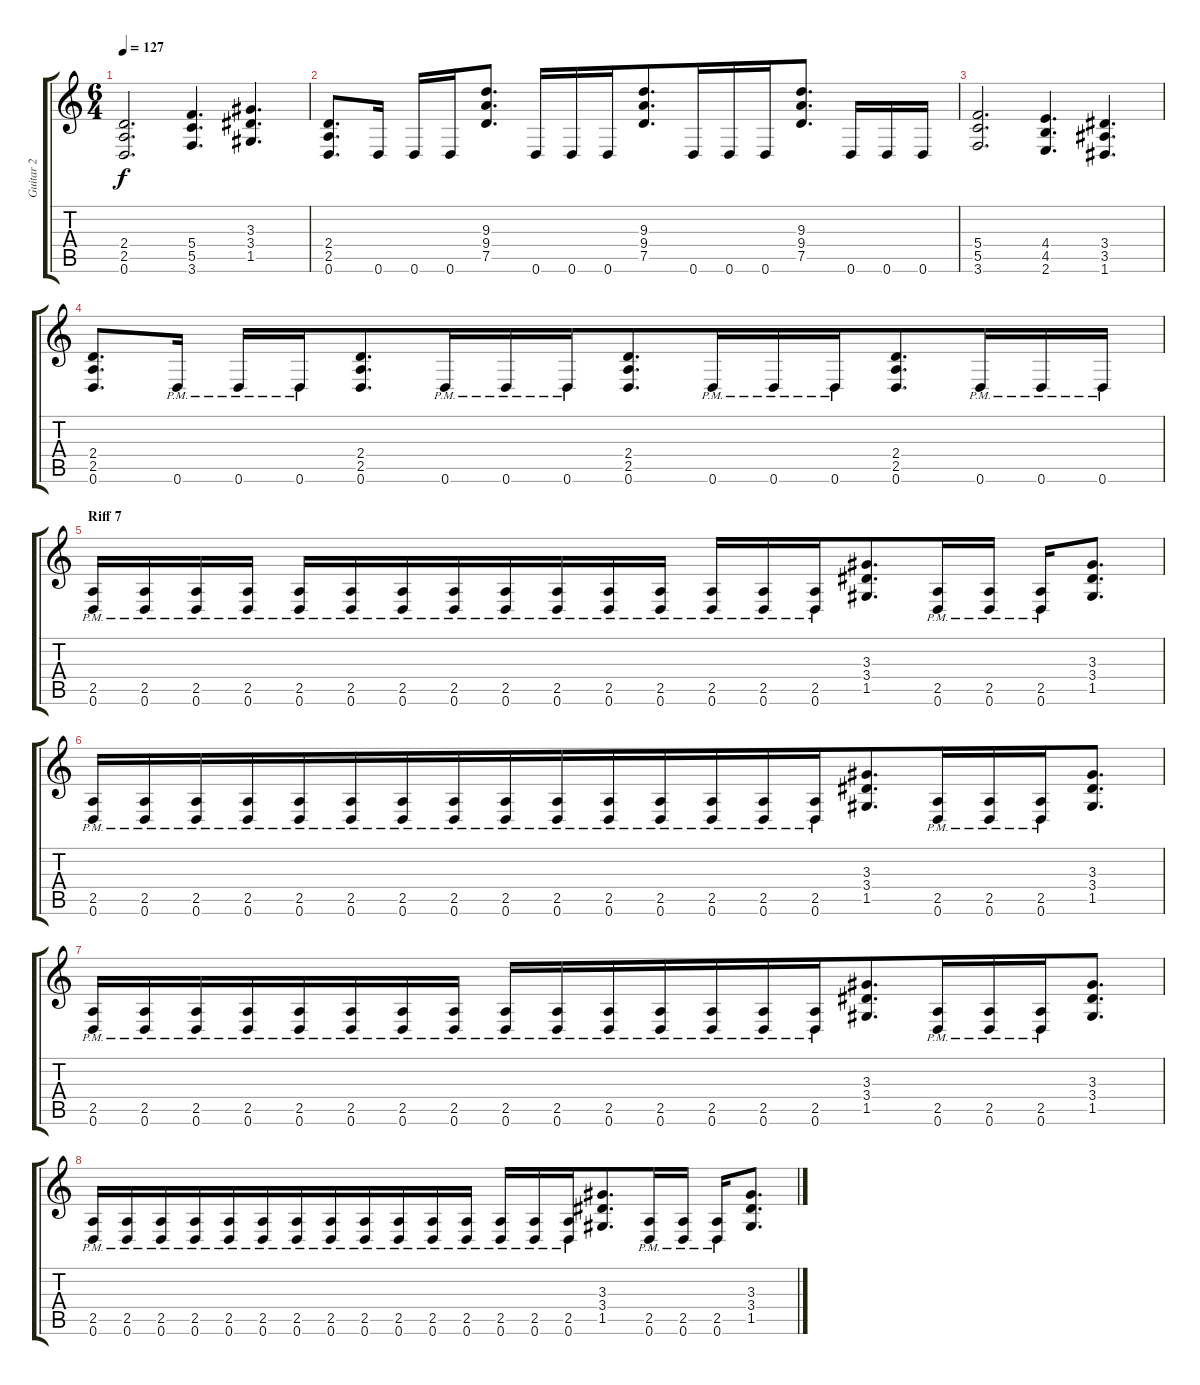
\track ("Guitar 2" "Guitar 2") {instrument distortionguitar}
\staff {score tabs}
\tuning (D4 A3 F3 C3 G2 D2) {hide}
\ts (6 4)
\tempo 127
\clef g2
\ks c
(2.4 2.5 0.6).2{d dy f beam merge} (5.4 5.5 3.6).4{d beam merge} (3.3 3.4 1.5).4{d} |
(2.4 2.5 0.6).8{d beam merge} 0.6.16 0.6.16{beam merge} 0.6.16{beam merge} (9.3 9.4 7.5).8{d} 0.6.16{beam merge} 0.6.16{beam merge} 0.6.16{beam merge} (9.3 9.4 7.5).8{d beam merge} 0.6.16{beam merge} 0.6.16{beam merge} 0.6.16{beam merge} (9.3 9.4 7.5).8{d} 0.6.16{beam merge} 0.6.16{beam merge} 0.6.16 |
(5.4 5.5 3.6).2{d beam merge} (4.4 4.5 2.6).4{d beam merge} (3.4 3.5 1.6).4{d} |
(2.4 2.5 0.6).8{d beam merge} 0.6{pm}.16 0.6{pm}.16{beam merge} 0.6{pm}.16{beam merge} (2.4 2.5 0.6).8{d beam merge} 0.6{pm}.16{beam merge} 0.6{pm}.16{beam merge} 0.6{pm}.16{beam merge} (2.4 2.5 0.6).8{d beam merge} 0.6{pm}.16{beam merge} 0.6{pm}.16{beam merge} 0.6{pm}.16{beam merge} (2.4 2.5 0.6).8{d beam merge} 0.6{pm}.16{beam merge} 0.6{pm}.16{beam merge} 0.6{pm}.16 |
\section ("" "Riff 7")
(2.5{pm} 0.6{pm}).16{beam merge} (2.5{pm} 0.6{pm}).16 (2.5{pm} 0.6{pm}).16{beam merge} (2.5{pm} 0.6{pm}).16 (2.5{pm} 0.6{pm}).16{beam merge} (2.5{pm} 0.6{pm}).16{beam merge} (2.5{pm} 0.6{pm}).16{beam merge} (2.5{pm} 0.6{pm}).16{beam merge} (2.5{pm} 0.6{pm}).16{beam merge} (2.5{pm} 0.6{pm}).16 (2.5{pm} 0.6{pm}).16{beam merge} (2.5{pm} 0.6{pm}).16 (2.5{pm} 0.6{pm}).16{beam merge} (2.5{pm} 0.6{pm}).16 (2.5{pm} 0.6{pm}).16{beam merge} (3.3 3.4 1.5).8{d beam merge} (2.5{pm} 0.6{pm}).16{beam merge} (2.5{pm} 0.6{pm}).16 (2.5{pm} 0.6{pm}).16{beam merge} (3.3 3.4 1.5).8{d} |
(2.5{pm} 0.6{pm}).16 (2.5{pm} 0.6{pm}).16{beam merge} (2.5{pm} 0.6{pm}).16{beam merge} (2.5{pm} 0.6{pm}).16{beam merge} (2.5{pm} 0.6{pm}).16{beam merge} (2.5{pm} 0.6{pm}).16 (2.5{pm} 0.6{pm}).16{beam merge} (2.5{pm} 0.6{pm}).16{beam merge} (2.5{pm} 0.6{pm}).16 (2.5{pm} 0.6{pm}).16{beam merge} (2.5{pm} 0.6{pm}).16 (2.5{pm} 0.6{pm}).16{beam merge} (2.5{pm} 0.6{pm}).16 (2.5{pm} 0.6{pm}).16{beam merge} (2.5{pm} 0.6{pm}).16{beam merge} (3.3 3.4 1.5).8{d beam merge} (2.5{pm} 0.6{pm}).16{beam merge} (2.5{pm} 0.6{pm}).16{beam merge} (2.5{pm} 0.6{pm}).16{beam merge} (3.3 3.4 1.5).8{d} |
(2.5{pm} 0.6{pm}).16{beam merge} (2.5{pm} 0.6{pm}).16{beam merge} (2.5{pm} 0.6{pm}).16{beam merge} (2.5{pm} 0.6{pm}).16{beam merge} (2.5{pm} 0.6{pm}).16{beam merge} (2.5{pm} 0.6{pm}).16 (2.5{pm} 0.6{pm}).16{beam merge} (2.5{pm} 0.6{pm}).16 (2.5{pm} 0.6{pm}).16{beam merge} (2.5{pm} 0.6{pm}).16{beam merge} (2.5{pm} 0.6{pm}).16{beam merge} (2.5{pm} 0.6{pm}).16{beam merge} (2.5{pm} 0.6{pm}).16{beam merge} (2.5{pm} 0.6{pm}).16{beam merge} (2.5{pm} 0.6{pm}).16{beam merge} (3.3 3.4 1.5).8{d beam merge} (2.5{pm} 0.6{pm}).16{beam merge} (2.5{pm} 0.6{pm}).16{beam merge} (2.5{pm} 0.6{pm}).16{beam merge} (3.3 3.4 1.5).8{d} |
(2.5{pm} 0.6{pm}).16{beam merge} (2.5{pm} 0.6{pm}).16 (2.5{pm} 0.6{pm}).16{beam merge} (2.5{pm} 0.6{pm}).16{beam merge} (2.5{pm} 0.6{pm}).16{beam merge} (2.5{pm} 0.6{pm}).16{beam merge} (2.5{pm} 0.6{pm}).16{beam merge} (2.5{pm} 0.6{pm}).16{beam merge} (2.5{pm} 0.6{pm}).16{beam merge} (2.5{pm} 0.6{pm}).16 (2.5{pm} 0.6{pm}).16{beam merge} (2.5{pm} 0.6{pm}).16 (2.5{pm} 0.6{pm}).16{beam merge} (2.5{pm} 0.6{pm}).16 (2.5{pm} 0.6{pm}).16{beam merge} (3.3 3.4 1.5).8{d beam merge} (2.5{pm} 0.6{pm}).16{beam merge} (2.5{pm} 0.6{pm}).16 (2.5{pm} 0.6{pm}).16{beam merge} (3.3 3.4 1.5).8{d}
